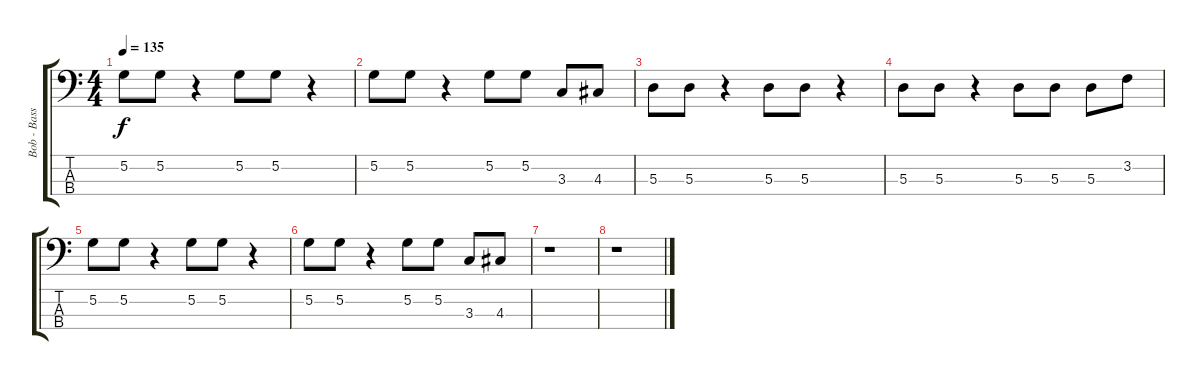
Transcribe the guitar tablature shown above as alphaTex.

\track ("Bob - Bass" "Bob - Bass") {instrument electricbassfinger}
\staff {score tabs}
\tuning (G2 D2 A1 E1) {hide}
\ts (4 4)
\tempo 135
\clef f4
\ks c
5.2.8{dy f} 5.2.8 r.4 5.2.8 5.2.8 r.4 |
5.2.8 5.2.8 r.4 5.2.8 5.2.8 3.3.8 4.3.8 |
5.3.8 5.3.8 r.4 5.3.8 5.3.8 r.4 |
5.3.8 5.3.8 r.4 5.3.8 5.3.8 5.3.8 3.2.8 |
5.2.8 5.2.8 r.4 5.2.8 5.2.8 r.4 |
5.2.8 5.2.8 r.4 5.2.8 5.2.8 3.3.8 4.3.8 |
r.1 |
r.1
